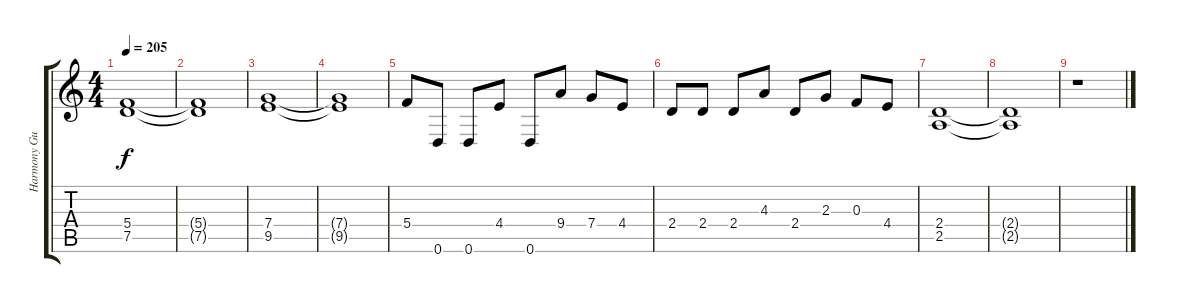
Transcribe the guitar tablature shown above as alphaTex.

\track ("Harmony Guitar" "Harmony Gu") {instrument distortionguitar}
\staff {score tabs}
\tuning (D4 A3 F3 C3 G2 D2) {hide}
\ts (4 4)
\tempo 205
\clef g2
\ks c
(5.4{t} 7.5{t}).1{dy f} |
(5.4{t} 7.5{t}).1 |
(7.4 9.5).1 |
(7.4{t} 9.5{t}).1 |
5.4.8 0.6.8 0.6.8 4.4.8 0.6.8 9.4.8 7.4.8 4.4.8 |
2.4.8 2.4.8 2.4.8 4.3.8 2.4.8 2.3.8 0.3.8 4.4.8 |
(2.4 2.5).1 |
(2.4{t} 2.5{t}).1 |
r.1
